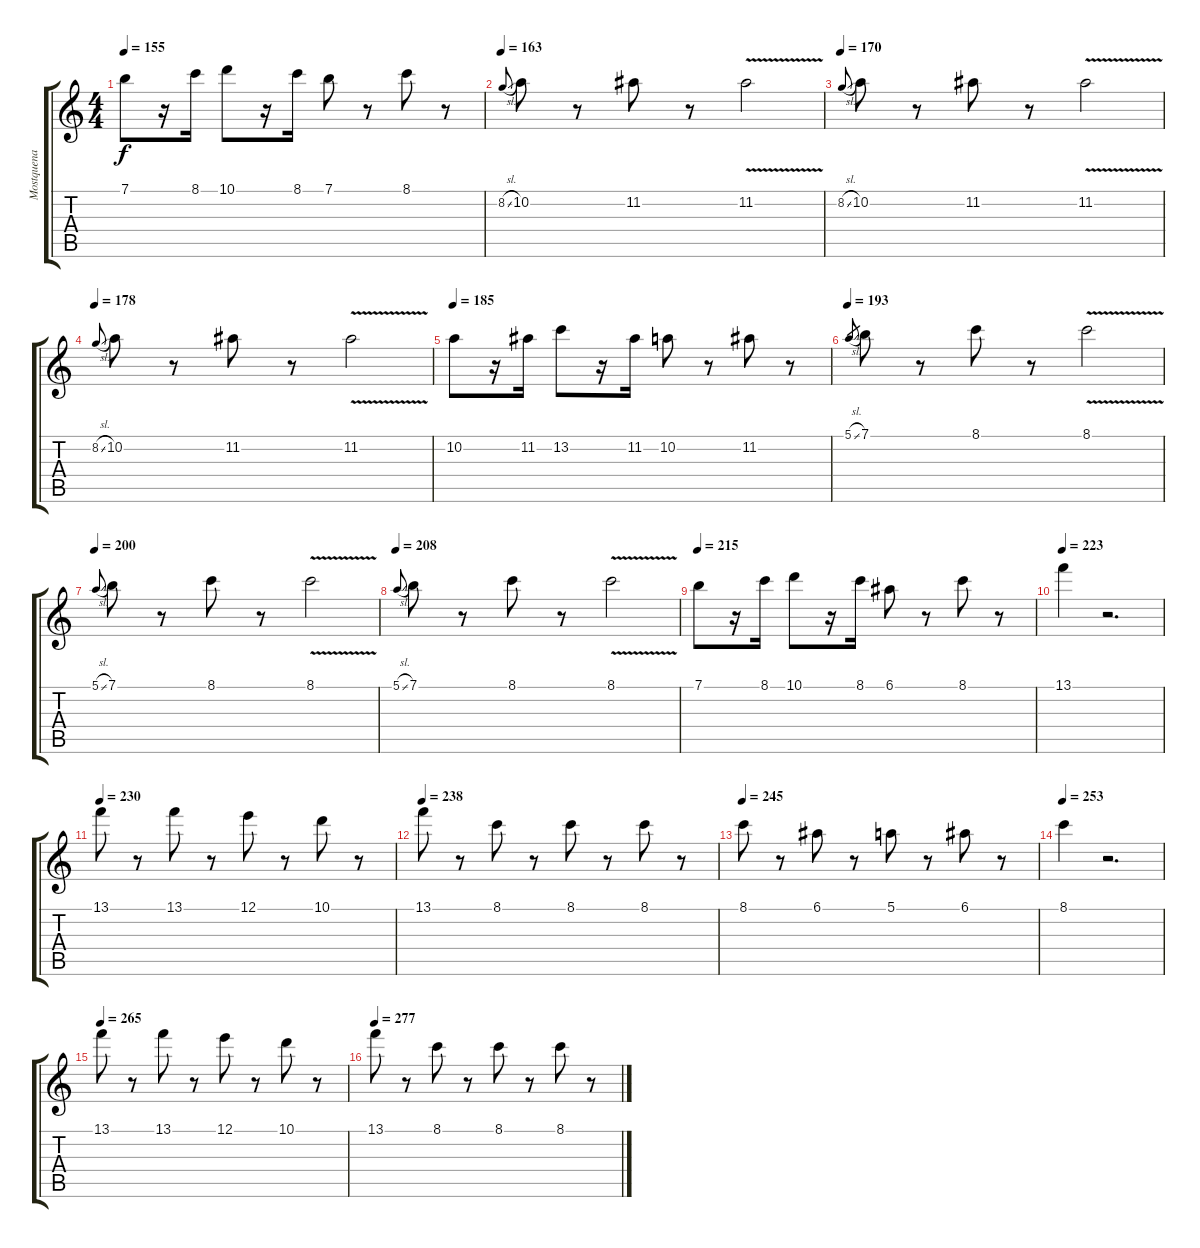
\track ("Mostquena" "Mostquena") {instrument overdrivenguitar}
\staff {score tabs}
\tuning (E4 B3 G3 D3 A2 E2) {hide}
\ts (4 4)
\tempo 155
\clef g2
\ks c
7.1.8{dy f} r.16 8.1.16 10.1.8 r.16 8.1.16 7.1.8 r.8 8.1.8 r.8 |
\tempo 163
8.2{sl}.8{gr onbeat} 10.2.8 r.8 11.2.8 r.8 11.2{v}.2 |
\tempo 170
8.2{sl}.8{gr onbeat} 10.2.8 r.8 11.2.8 r.8 11.2{v}.2 |
\tempo 178
8.2{sl}.8{gr onbeat} 10.2.8 r.8 11.2.8 r.8 11.2{v}.2 |
\tempo 185
10.2.8 r.16 11.2.16 13.2.8 r.16 11.2.16 10.2.8 r.8 11.2.8 r.8 |
\tempo 193
5.1{sl}.8{gr} 7.1.8 r.8 8.1.8 r.8 8.1{v}.2 |
\tempo 200
5.1{sl}.8{gr onbeat} 7.1.8 r.8 8.1.8 r.8 8.1{v}.2 |
\tempo 208
5.1{sl}.8{gr onbeat} 7.1.8 r.8 8.1.8 r.8 8.1{v}.2 |
\tempo 215
7.1.8 r.16 8.1.16 10.1.8 r.16 8.1.16 6.1.8 r.8 8.1.8 r.8 |
\tempo 223
13.1.4 r.2{d} |
\tempo 230
13.1.8 r.8 13.1.8 r.8 12.1.8 r.8 10.1.8 r.8 |
\tempo 238
13.1.8 r.8 8.1.8 r.8 8.1.8 r.8 8.1.8 r.8 |
\tempo 245
8.1.8 r.8 6.1.8 r.8 5.1.8 r.8 6.1.8 r.8 |
\tempo 253
8.1.4 r.2{d} |
\tempo 265
13.1.8 r.8 13.1.8 r.8 12.1.8 r.8 10.1.8 r.8 |
\tempo 277
13.1.8 r.8 8.1.8 r.8 8.1.8 r.8 8.1.8 r.8
